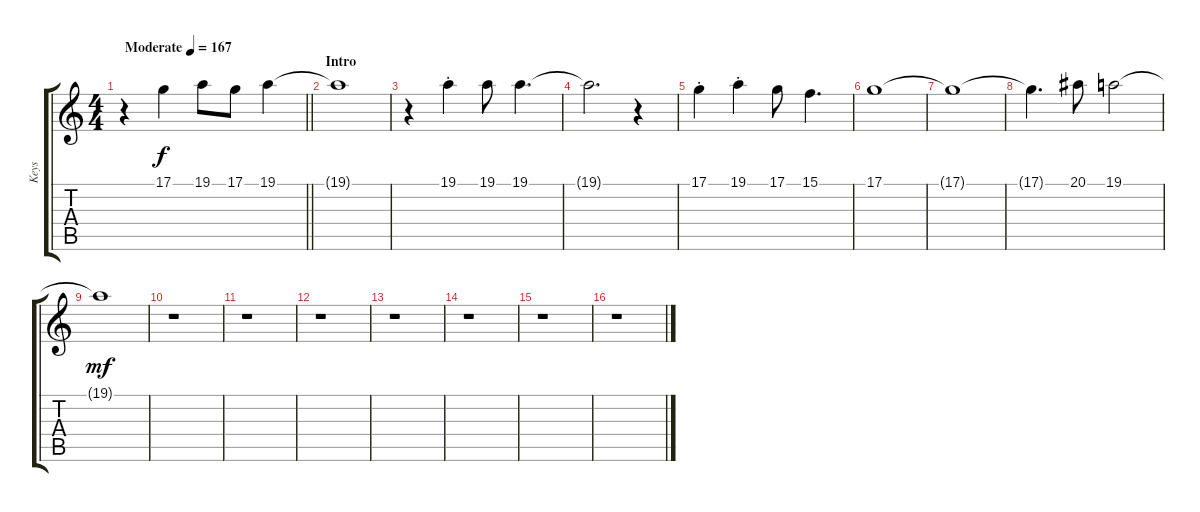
\track ("Keys" "Keys") {instrument lead2sawtooth}
\staff {score tabs}
\tuning (D4 A3 F3 C3 G2 C2) {hide}
\ts (4 4)
\tempo (167 "Moderate")
\clef g2
\barLineRight lightlight
\ks c
r.4{dy f instrument lead2sawtooth} 17.1.4 19.1.8 17.1.8 19.1.4 |
\section ("" "Intro")
19.1{t}.1 |
r.4 19.1{st}.4 19.1.8 19.1.4{d} |
19.1{t}.2{d} r.4 |
17.1{st}.4 19.1{st}.4 17.1.8 15.1.4{d} |
17.1.1 |
17.1{t}.1 |
17.1{t}.4{d} 20.1.8 19.1.2 |
19.1{t}.1{dy mf} |
r.1 |
r.1 |
r.1 |
r.1 |
r.1 |
r.1 |
r.1
